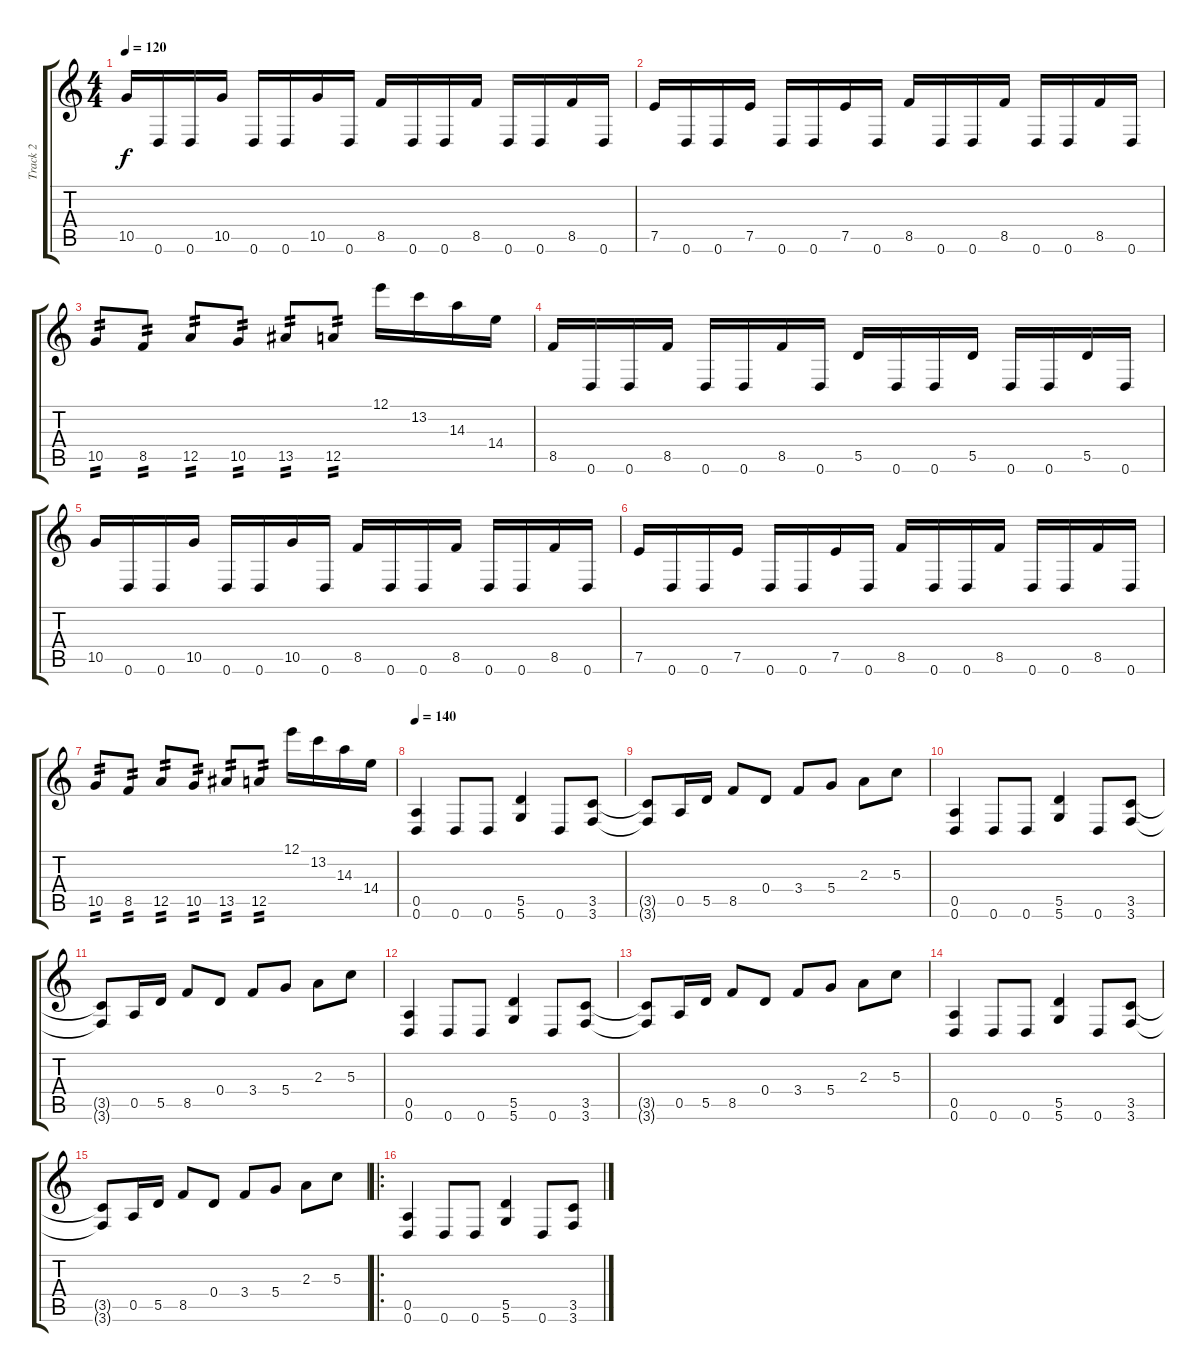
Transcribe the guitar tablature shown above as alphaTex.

\track ("Track 2" "Track 2") {instrument distortionguitar}
\staff {score tabs}
\tuning (E4 B3 G3 D3 A2 D2) {hide}
\ts (4 4)
\tempo 120
\clef g2
\ks c
10.5.16{dy f} 0.6.16 0.6.16 10.5.16 0.6.16 0.6.16 10.5.16 0.6.16 8.5.16 0.6.16 0.6.16 8.5.16 0.6.16 0.6.16 8.5.16 0.6.16 |
7.5.16 0.6.16 0.6.16 7.5.16 0.6.16 0.6.16 7.5.16 0.6.16 8.5.16 0.6.16 0.6.16 8.5.16 0.6.16 0.6.16 8.5.16 0.6.16 |
10.5.8{tp 2} 8.5.8{tp 2} 12.5.8{tp 2} 10.5.8{tp 2} 13.5.8{tp 2} 12.5.8{tp 2} 12.1.16 13.2.16 14.3.16 14.4.16 |
8.5.16 0.6.16 0.6.16 8.5.16 0.6.16 0.6.16 8.5.16 0.6.16 5.5.16 0.6.16 0.6.16 5.5.16 0.6.16 0.6.16 5.5.16 0.6.16 |
10.5.16 0.6.16 0.6.16 10.5.16 0.6.16 0.6.16 10.5.16 0.6.16 8.5.16 0.6.16 0.6.16 8.5.16 0.6.16 0.6.16 8.5.16 0.6.16 |
7.5.16 0.6.16 0.6.16 7.5.16 0.6.16 0.6.16 7.5.16 0.6.16 8.5.16 0.6.16 0.6.16 8.5.16 0.6.16 0.6.16 8.5.16 0.6.16 |
10.5.8{tp 2} 8.5.8{tp 2} 12.5.8{tp 2} 10.5.8{tp 2} 13.5.8{tp 2} 12.5.8{tp 2} 12.1.16 13.2.16 14.3.16 14.4.16 |
\tempo 140
(0.5 0.6).4 0.6.8 0.6.8 (5.5 5.6).4 0.6.8 (3.5 3.6).8 |
(3.5{t} 3.6{t}).8 0.5.16 5.5.16 8.5.8 0.4.8 3.4.8 5.4.8 2.3.8 5.3.8 |
(0.5 0.6).4 0.6.8 0.6.8 (5.5 5.6).4 0.6.8 (3.5 3.6).8 |
(3.5{t} 3.6{t}).8 0.5.16 5.5.16 8.5.8 0.4.8 3.4.8 5.4.8 2.3.8 5.3.8 |
(0.5 0.6).4 0.6.8 0.6.8 (5.5 5.6).4 0.6.8 (3.5 3.6).8 |
(3.5{t} 3.6{t}).8 0.5.16 5.5.16 8.5.8 0.4.8 3.4.8 5.4.8 2.3.8 5.3.8 |
(0.5 0.6).4 0.6.8 0.6.8 (5.5 5.6).4 0.6.8 (3.5 3.6).8 |
(3.5{t} 3.6{t}).8 0.5.16 5.5.16 8.5.8 0.4.8 3.4.8 5.4.8 2.3.8 5.3.8 |
\ro
(0.5 0.6).4 0.6.8 0.6.8 (5.5 5.6).4 0.6.8 (3.5 3.6).8
